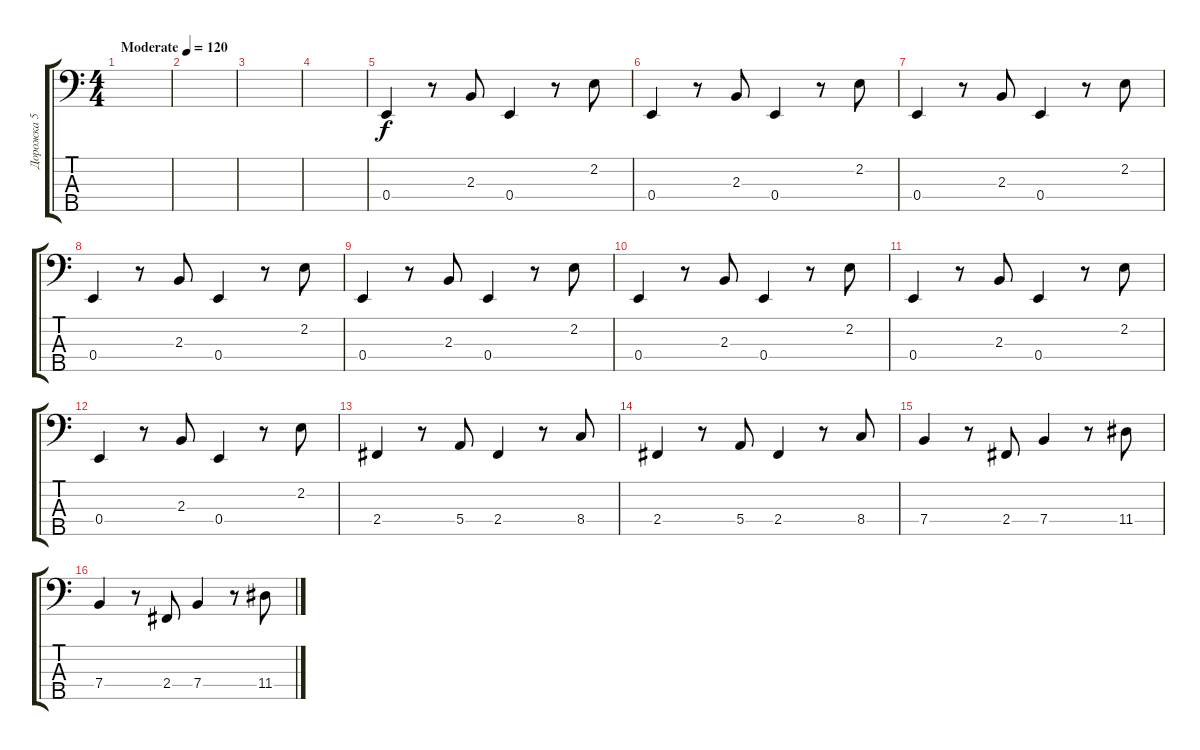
\track ("Дорожка 5" "Дорожка 5") {instrument fretlessbass}
\staff {score tabs}
\tuning (G2 D2 A1 E1 B0) {hide}
\ts (4 4)
\tempo (120 "Moderate")
\clef f4
\ks c
|
|
|
|
0.4.4 r.8 2.3.8 0.4.4 r.8 2.2.8 |
0.4.4 r.8 2.3.8 0.4.4 r.8 2.2.8 |
0.4.4 r.8 2.3.8 0.4.4 r.8 2.2.8 |
0.4.4 r.8 2.3.8 0.4.4 r.8 2.2.8 |
0.4.4 r.8 2.3.8 0.4.4 r.8 2.2.8 |
0.4.4 r.8 2.3.8 0.4.4 r.8 2.2.8 |
0.4.4 r.8 2.3.8 0.4.4 r.8 2.2.8 |
0.4.4 r.8 2.3.8 0.4.4 r.8 2.2.8 |
2.4.4 r.8 5.4.8 2.4.4 r.8 8.4.8 |
2.4.4 r.8 5.4.8 2.4.4 r.8 8.4.8 |
7.4.4 r.8 2.4.8 7.4.4 r.8 11.4.8 |
7.4.4 r.8 2.4.8 7.4.4 r.8 11.4.8
